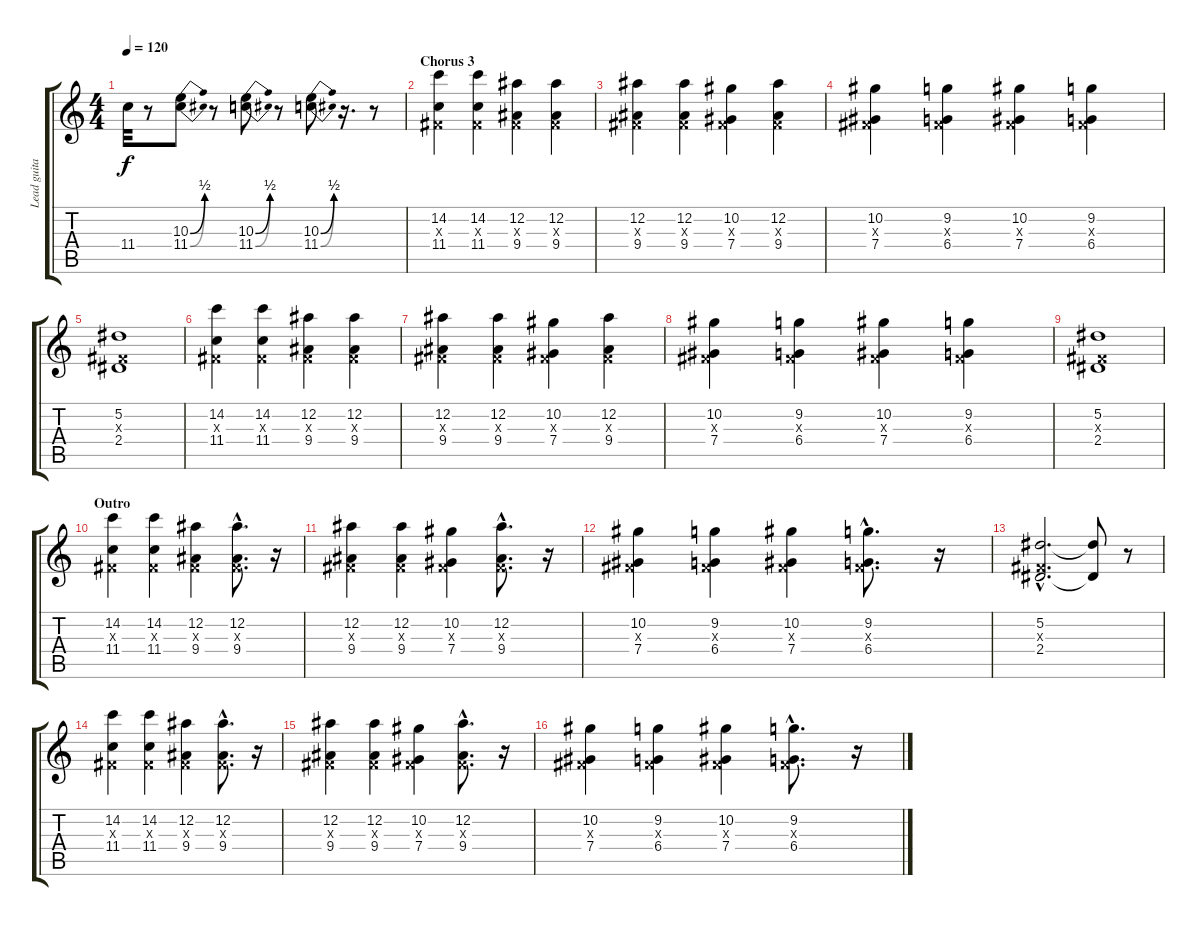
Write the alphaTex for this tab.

\track ("Lead guitar and synth" "Lead guita") {instrument overdrivenguitar}
\staff {score tabs}
\tuning (Eb4 Bb3 Gb3 Db3 Ab2 Eb2) {hide}
\ts (4 4)
\tempo 120
\clef g2
\ks c
11.4{t}.32{dy f} r.8 (10.3{be (bend 0 0 60 2)} 11.4{be (bend 0 0 60 2)}).8 r.8 (10.3{be (bend 0 0 60 2)} 11.4{be (bend 0 0 60 2)}).8 r.8 (10.3{be (bend 0 0 60 2)} 11.4{be (bend 0 0 60 2)}).8 r.16{d} r.8 |
\section ("" "Chorus 3")
(14.2 0.3{x} 11.4).4 (14.2 0.3{x} 11.4).4 (12.2 0.3{x} 9.4).4 (12.2 0.3{x} 9.4).4 |
(12.2 0.3{x} 9.4).4 (12.2 0.3{x} 9.4).4 (10.2 0.3{x} 7.4).4 (12.2 0.3{x} 9.4).4 |
(10.2 0.3{x} 7.4).4 (9.2 0.3{x} 6.4).4 (10.2 0.3{x} 7.4).4 (9.2 0.3{x} 6.4).4 |
(5.2 0.3{x} 2.4).1 |
(14.2 0.3{x} 11.4).4 (14.2 0.3{x} 11.4).4 (12.2 0.3{x} 9.4).4 (12.2 0.3{x} 9.4).4 |
(12.2 0.3{x} 9.4).4 (12.2 0.3{x} 9.4).4 (10.2 0.3{x} 7.4).4 (12.2 0.3{x} 9.4).4 |
(10.2 0.3{x} 7.4).4 (9.2 0.3{x} 6.4).4 (10.2 0.3{x} 7.4).4 (9.2 0.3{x} 6.4).4 |
(5.2 0.3{x} 2.4).1 |
\section ("" "Outro")
(14.2 0.3{x} 11.4).4 (14.2 0.3{x} 11.4).4 (12.2 0.3{x} 9.4).4 (12.2{hac} 0.3{hac x} 9.4{hac}).8{d} r.16 |
(12.2 0.3{x} 9.4).4 (12.2 0.3{x} 9.4).4 (10.2 0.3{x} 7.4).4 (12.2{hac} 0.3{hac x} 9.4{hac}).8{d} r.16 |
(10.2 0.3{x} 7.4).4 (9.2 0.3{x} 6.4).4 (10.2 0.3{x} 7.4).4 (9.2{hac} 0.3{hac x} 6.4{hac}).8{d} r.16 |
(5.2{hac} 0.3{hac x} 2.4{hac}).2{d} (5.2{t} 2.4{t}).8 r.8 |
(14.2 0.3{x} 11.4).4 (14.2 0.3{x} 11.4).4 (12.2 0.3{x} 9.4).4 (12.2{hac} 0.3{hac x} 9.4{hac}).8{d} r.16 |
(12.2 0.3{x} 9.4).4 (12.2 0.3{x} 9.4).4 (10.2 0.3{x} 7.4).4 (12.2{hac} 0.3{hac x} 9.4{hac}).8{d} r.16 |
(10.2 0.3{x} 7.4).4 (9.2 0.3{x} 6.4).4 (10.2 0.3{x} 7.4).4 (9.2{hac} 0.3{hac x} 6.4{hac}).8{d} r.16
